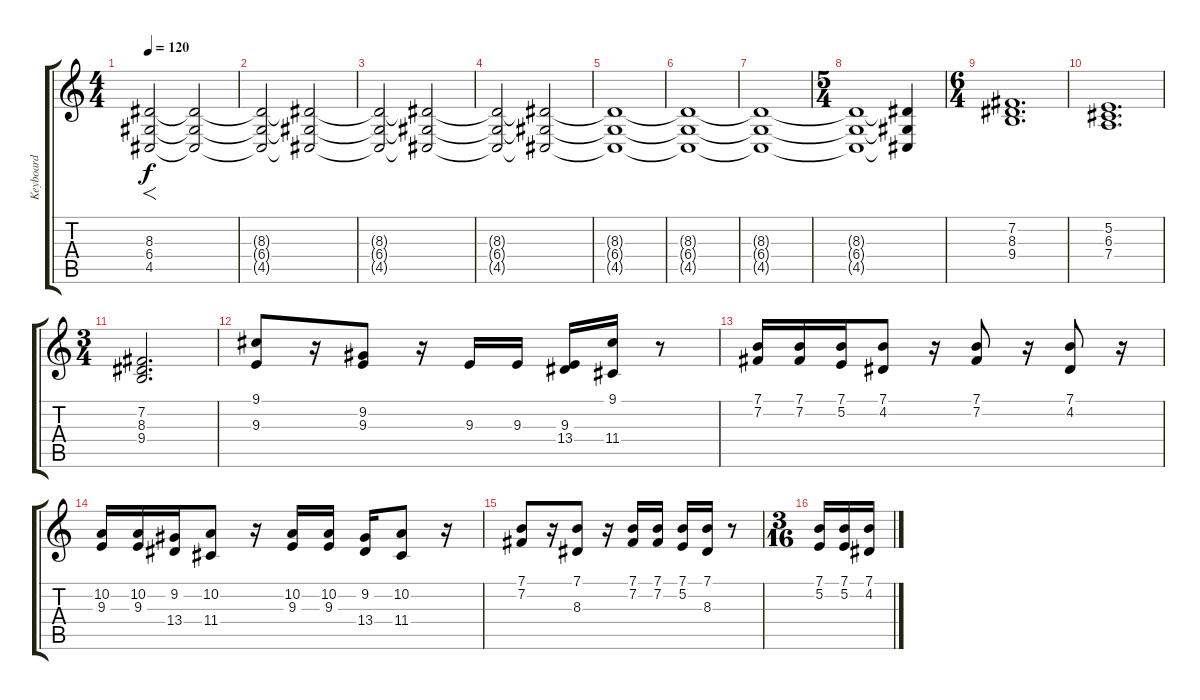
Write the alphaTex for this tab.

\track ("Keyboard" "Keyboard") {instrument stringensemble1}
\staff {score tabs}
\tuning (E4 B3 G3 D3 A2 E2) {hide}
\ts (4 4)
\tempo 120
\clef g2
\ks c
(8.3 6.4 4.5).2{f dy f volume 6 instrument stringensemble1} (8.3{t} 6.4{t} 4.5{t}).2{volume 7} |
(8.3{t} 6.4{t} 4.5{t}).2{volume 8} (8.3{t} 6.4{t} 4.5{t}).2{volume 9} |
(8.3{t} 6.4{t} 4.5{t}).2{volume 10} (8.3{t} 6.4{t} 4.5{t}).2 |
(8.3{t} 6.4{t} 4.5{t}).2 (8.3{t} 6.4{t} 4.5{t}).2 |
(8.3{t} 6.4{t} 4.5{t}).1 |
(8.3{t} 6.4{t} 4.5{t}).1 |
(8.3{t} 6.4{t} 4.5{t}).1 |
\ts (5 4)
(8.3{t} 6.4{t} 4.5{t}).1 (8.3{t} 6.4{t} 4.5{t}).4 |
\ts (6 4)
(7.2 8.3 9.4).1{d} |
(5.2 6.3 7.4).1{d} |
\ts (3 4)
(7.2 8.3 9.4).2{d} |
(9.1 9.3).8 r.16 (9.2 9.3).8 r.16 9.3.16 9.3.16 (9.3 13.4).16 (9.1 11.4).16 r.8 |
(7.1 7.2).16 (7.1 7.2).16 (7.1 5.2).16 (7.1 4.2).8 r.16 (7.1 7.2).8 r.16 (7.1 4.2).8 r.16 |
(10.2 9.3).16 (10.2 9.3).16 (9.2 13.4).16 (10.2 11.4).8 r.16 (10.2 9.3).16 (10.2 9.3).16 (9.2 13.4).16 (10.2 11.4).8 r.16 |
(7.1 7.2).8 r.16 (7.1 8.3).8 r.16 (7.1 7.2).16 (7.1 7.2).16 (7.1 5.2).16 (7.1 8.3).16 r.8 |
\ts (3 16)
(7.1 5.2).16 (7.1 5.2).16 (7.1 4.2).16
